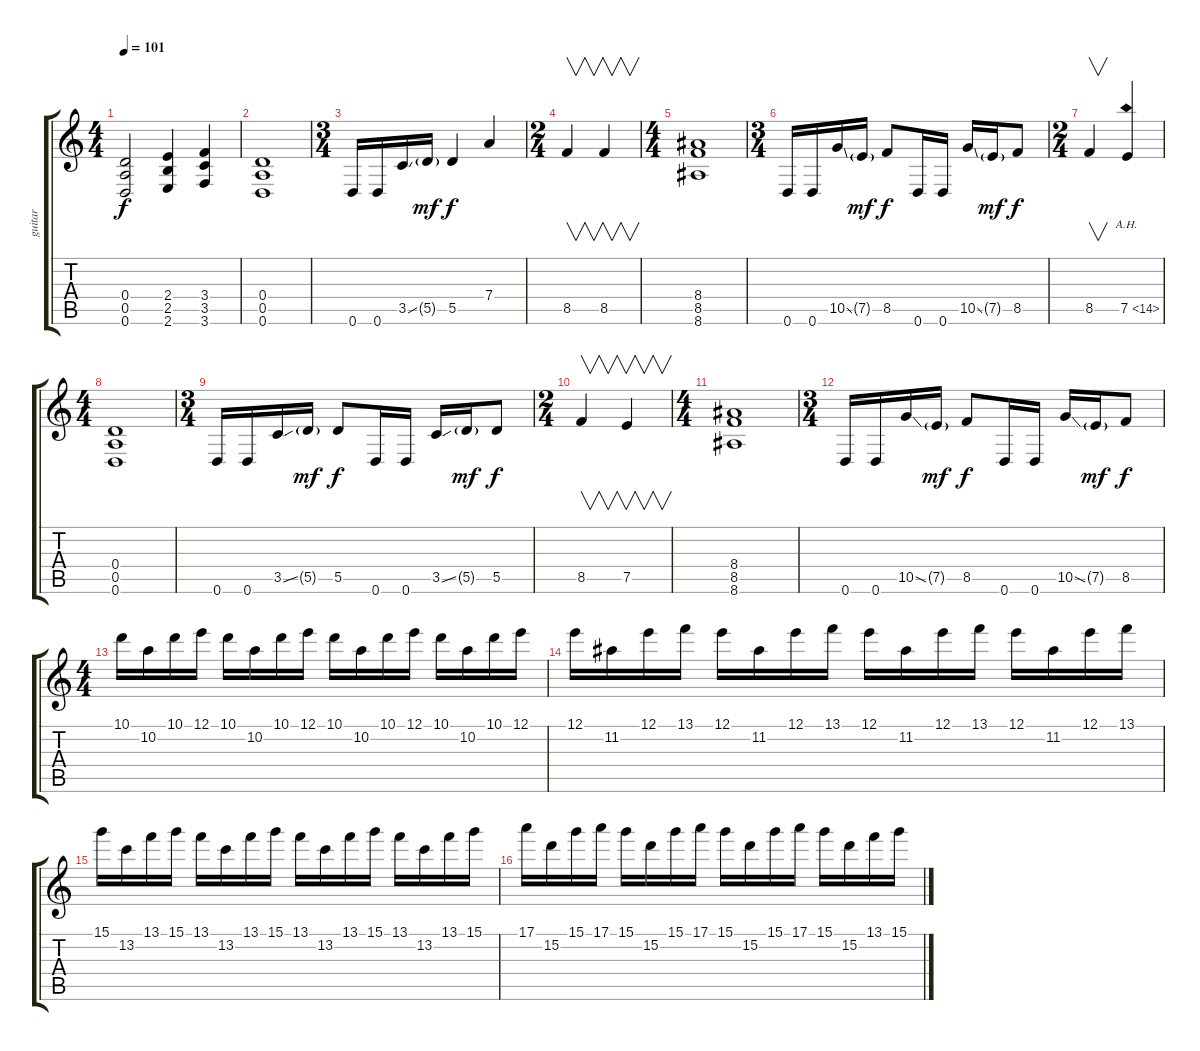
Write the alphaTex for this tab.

\track ("guitar" "guitar") {instrument distortionguitar}
\staff {score tabs}
\tuning (E4 B3 G3 D3 A2 D2) {hide}
\ts (4 4)
\tempo 101
\clef g2
\ks c
(0.4 0.5 0.6).2{dy f} (2.4 2.5 2.6).4 (3.4 3.5 3.6).4 |
(0.4 0.5 0.6).1 |
\ts (3 4)
0.6.16{volume 13 balance 0} 0.6.16 3.5{ss}.16 5.5{g}.16{dy mf} 5.5.4{dy f} 7.4.4 |
\ts (2 4)
8.5.4{v} 8.5.4{v} |
\ts (4 4)
(8.4 8.5 8.6).1 |
\ts (3 4)
0.6.16 0.6.16 10.5{ss}.16 7.5{g}.16{dy mf} 8.5.8{dy f} 0.6.16 0.6.16 10.5{ss}.16 7.5{g}.16{dy mf} 8.5.8{dy f} |
\ts (2 4)
8.5.4{v} 7.5{ah 7}.4 |
\ts (4 4)
(0.4 0.5 0.6).1 |
\ts (3 4)
0.6.16 0.6.16 3.5{ss}.16 5.5{g}.16{dy mf} 5.5.8{dy f} 0.6.16 0.6.16 3.5{ss}.16 5.5{g}.16{dy mf} 5.5.8{dy f} |
\ts (2 4)
8.5.4{v} 7.5.4{v} |
\ts (4 4)
(8.4 8.5 8.6).1 |
\ts (3 4)
0.6.16 0.6.16 10.5{ss}.16 7.5{g}.16{dy mf} 8.5.8{dy f} 0.6.16 0.6.16 10.5{ss}.16 7.5{g}.16{dy mf} 8.5.8{dy f} |
\ts (4 4)
10.1.16{balance 4} 10.2.16 10.1.16 12.1.16 10.1.16 10.2.16 10.1.16 12.1.16 10.1.16 10.2.16 10.1.16 12.1.16 10.1.16 10.2.16 10.1.16 12.1.16 |
12.1.16 11.2.16 12.1.16 13.1.16 12.1.16 11.2.16 12.1.16 13.1.16 12.1.16 11.2.16 12.1.16 13.1.16 12.1.16 11.2.16 12.1.16 13.1.16 |
15.1.16 13.2.16 13.1.16 15.1.16 13.1.16 13.2.16 13.1.16 15.1.16 13.1.16 13.2.16 13.1.16 15.1.16 13.1.16 13.2.16 13.1.16 15.1.16 |
17.1.16 15.2.16 15.1.16 17.1.16 15.1.16 15.2.16 15.1.16 17.1.16 15.1.16 15.2.16 15.1.16 17.1.16 15.1.16 15.2.16 13.1.16 15.1.16
